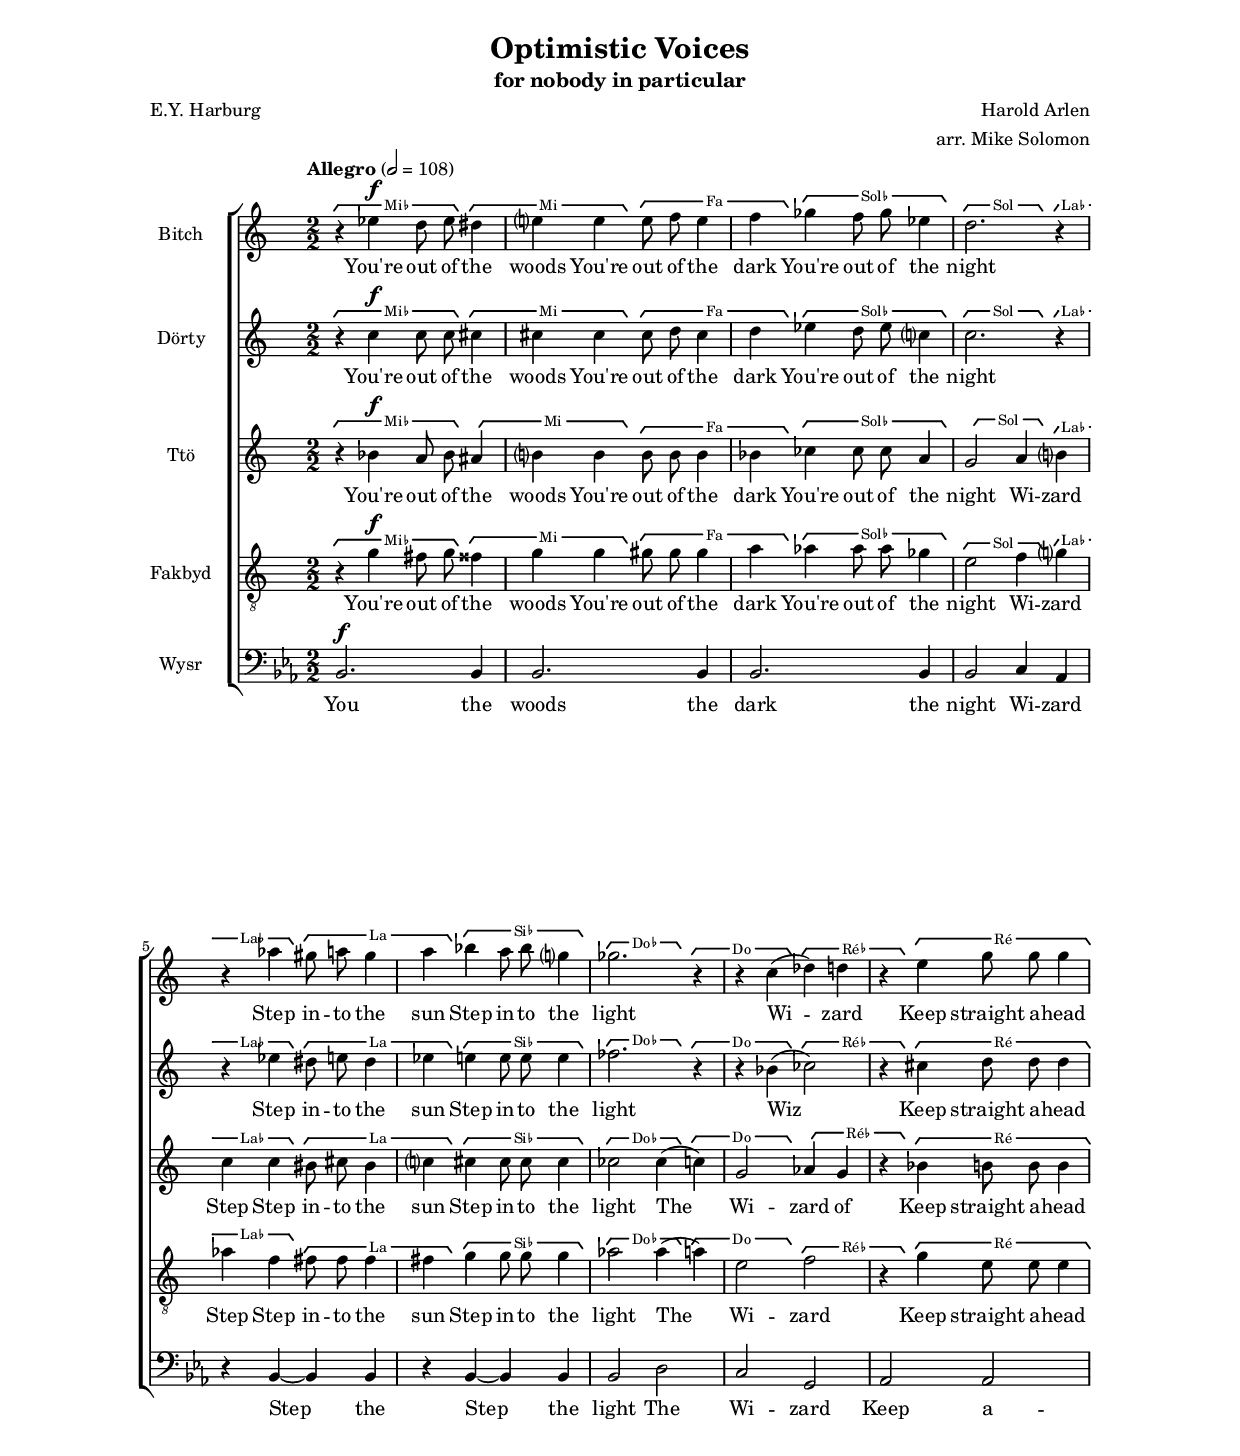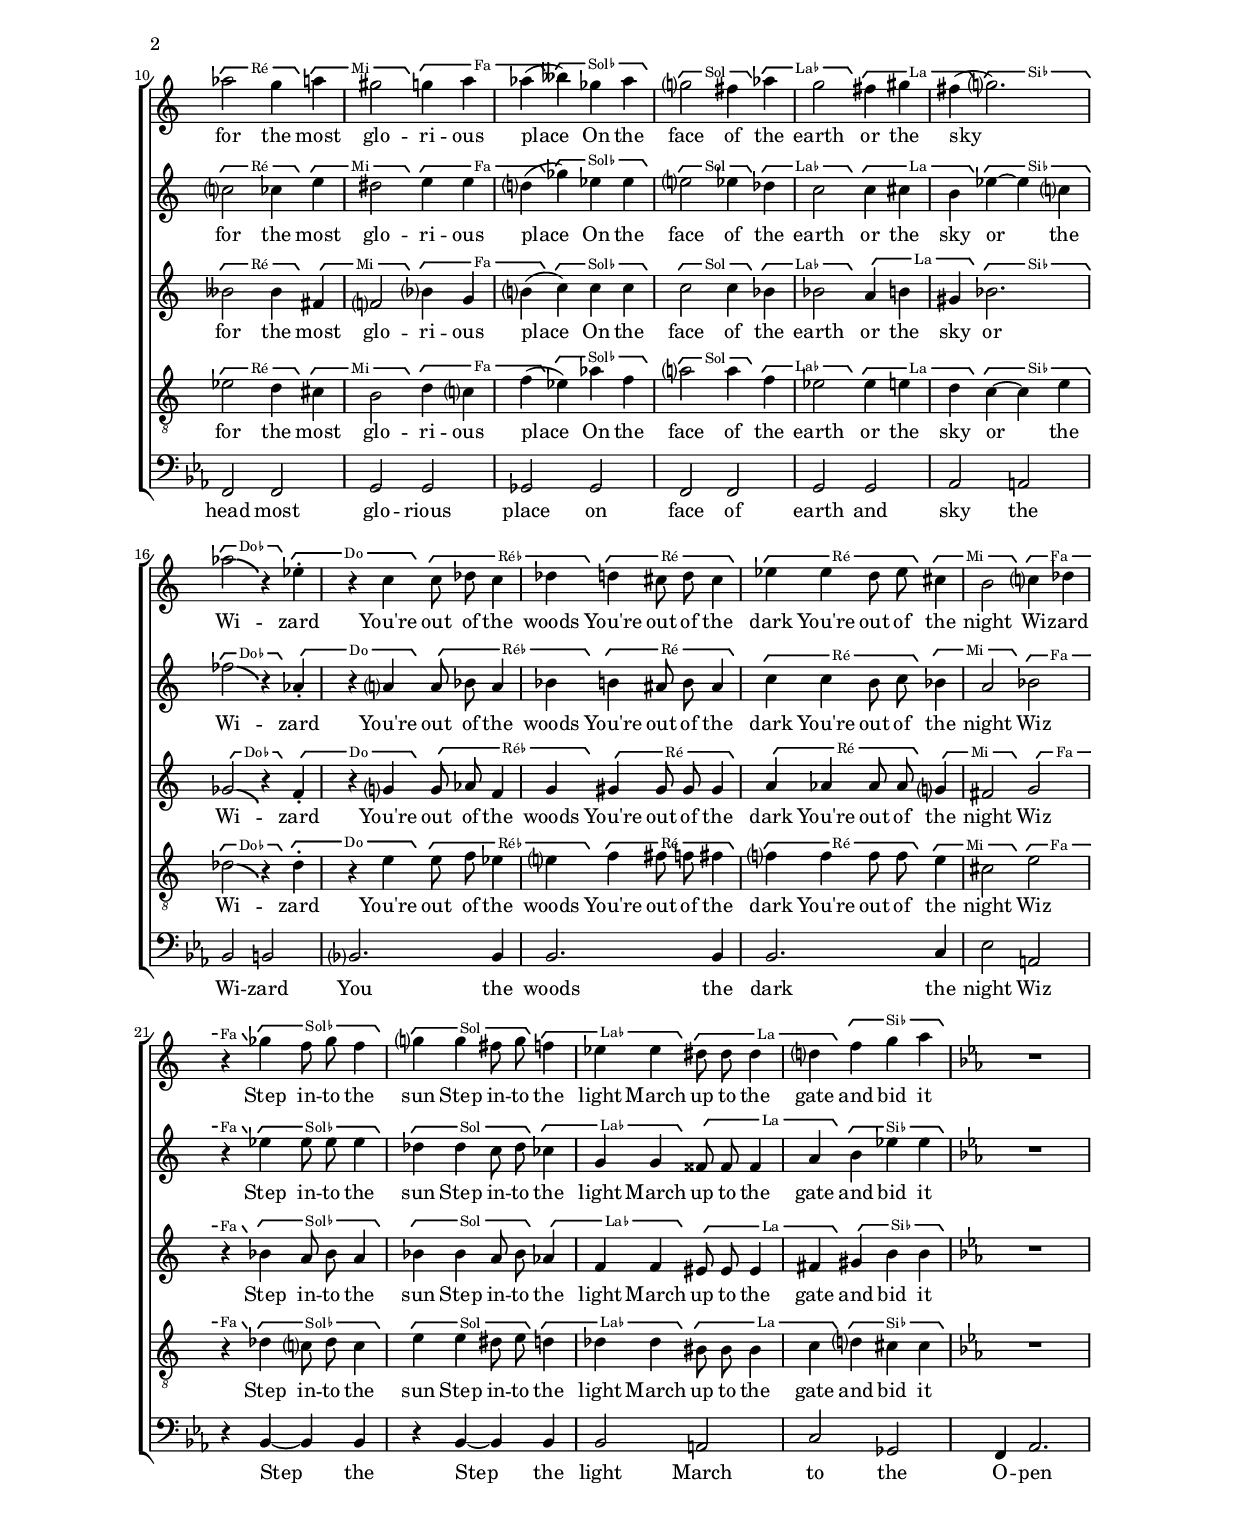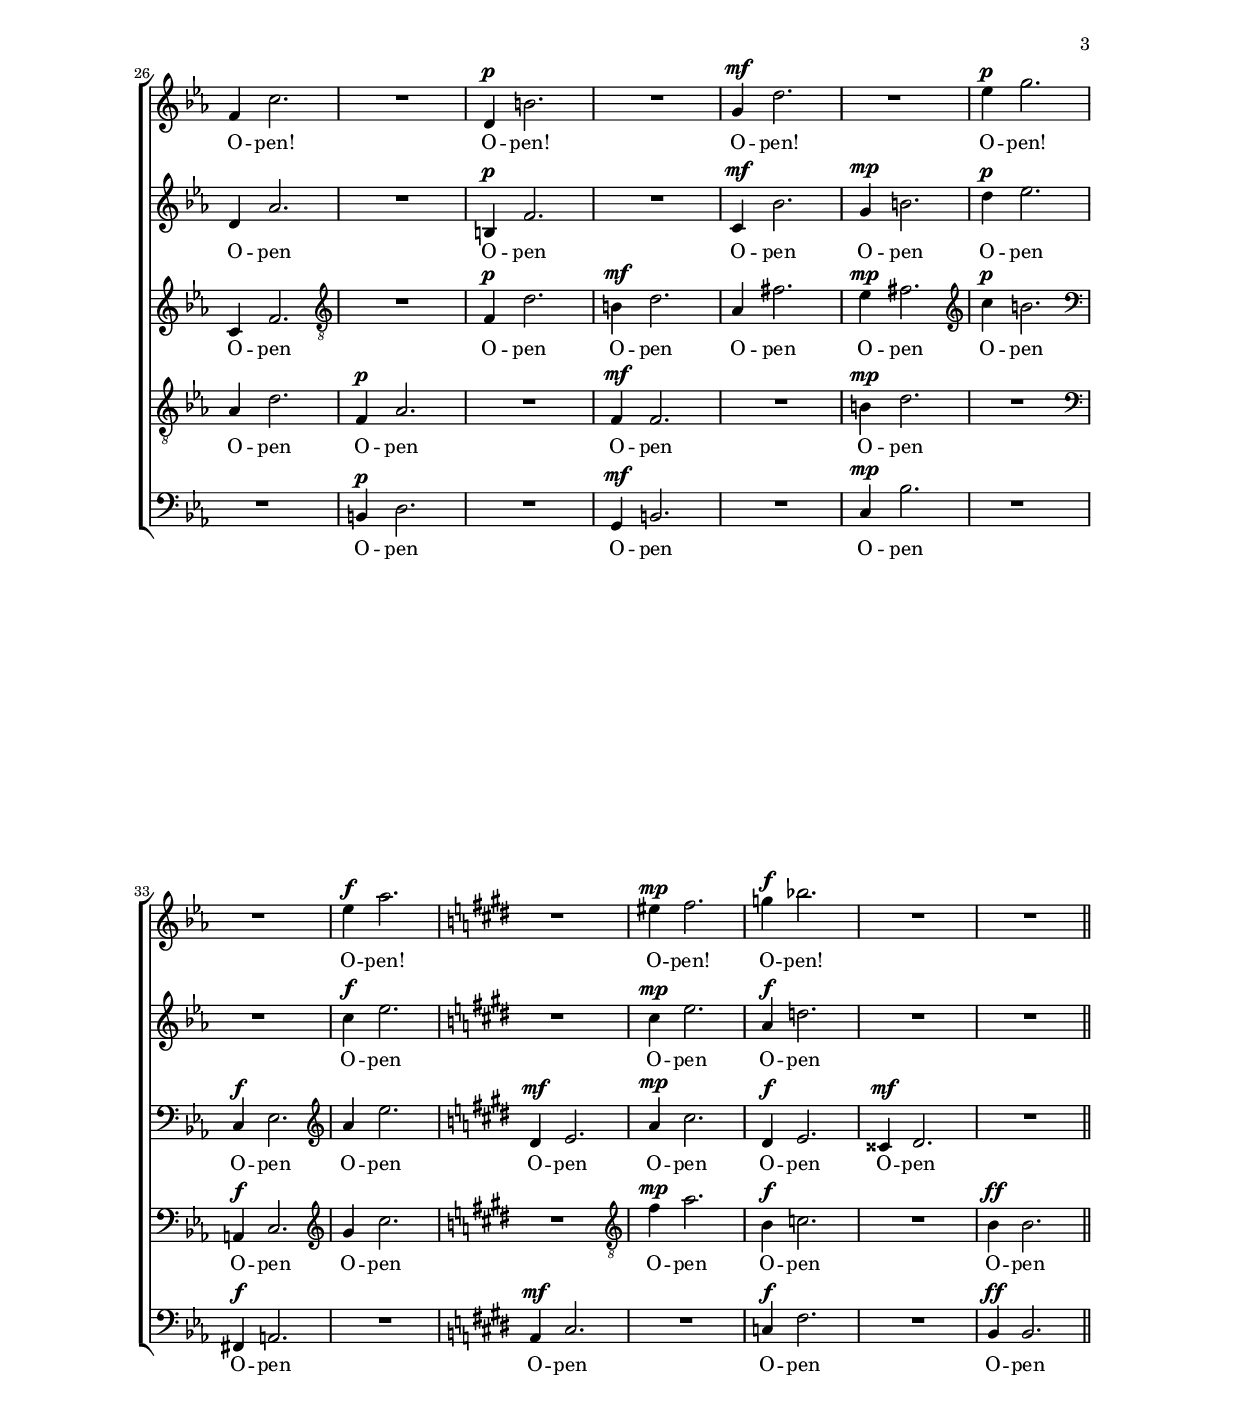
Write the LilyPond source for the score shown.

\version "2.17.0"
\include "defs-devel.ly"
\include "stylesheet.ly"

MyRed = \Red
MyBlack = \Black
myred = \once \override NoteHead.color = #red
myblack = \revert NoteHead.color
%MyRed = \revert NoteHead.color
%MyBlack = \revert NoteHead.color
%myred = \revert NoteHead.color
%myblack = \revert NoteHead.color

agogic = #(make-articulation "downbow")

\header {
  title = "Optimistic Voices"
  subtitle = \markup { for nobody in particular }
  composer = "Harold Arlen"
  poet = "E.Y. Harburg"
  arranger = "arr. Mike Solomon"
}

nothing = {}

marks = { << {
  \time 2/2
  \tempo "Allegro" 2=108
  \key ees \major
  s2.
  \key e \major
  s4 \mark "accel. poco a poco" s2
  \key f \major
  s2.
  \key ges \major
  s2.
  \key g \major
  s2.
  \key aes \major
  s2.
  \key a \major
  s2.
  \key bes \major
  s2.
  \key ces \major
  s2.
  \key c \major
  s2.
  \key des \major
  s2.
  \key d \major
  s2.
  \key ees \major
  s2.
  \key e \major
  s2.
  \key f \major
  s2.
  \key ges \major
  s2.
  \key g \major
  s2.
  \key aes \major
  s2.
  \key a \major
  s2.
  \key bes \major
  s2.
  \key ces \major
  s2.
  \key c \major
  s2.
  \key des \major
  s2.
  \key d \major
  s2.
  \key ees \major
  s2.
  \key e \major
  s2.
  \key f \major
  s2.
  \key ges \major
  s2.
  \key g \major
  s2.
  \key aes \major
  s2.
  \key a \major
  s2.
  \key bes \major
  s2.
} { \unfoldChange #200 #260 #192 \bar "||" } >> 
}
#(define-markup-command (smart-flat layout props text) (markup?)
  "nice looking flat"
  (interpret-markup layout props
    (markup #:normal-text #:concat (#:general-align Y UP text #:hspace 0.2 #:general-align Y UP #:smaller #:smaller #:smaller #:smaller #:flat))))

#(define (position-hack grob)
     (let* ((pos (ly:tuplet-bracket::calc-positions grob))
            (mx (max (car pos) (cdr pos))))
       (cons mx mx)))

marks = {
  \time 2/2
  \tempo "Allegro" 2=108
  \override TupletBracket.direction = #UP
  \override TupletBracket.bracket-flare = #'(0.5 . 0.5)
  \override TupletBracket.positions = #position-hack
  \override TupletBracket.bracket-visibility = ##t
  \set tupletFullLength = ##t
  %\set tupletFullLengthNote = ##t
  \override TupletNumber.text = \markup \smart-flat "Mi"
  \times 1/1 { s2. }
  \override TupletNumber.text = \markup \normal-text "Mi"
  \times 1/1 { s2. }
  \override TupletNumber.text = \markup \normal-text "Fa"
  \times 1/1 { s2. }
  \override TupletNumber.text = \markup \smart-flat "Sol"
  \times 1/1 { s2. }
  \override TupletNumber.text = \markup \normal-text "Sol"
  \times 1/1 { s2. }
  \override TupletNumber.text = \markup \smart-flat "La"
  \times 1/1 { s2. }
  \override TupletNumber.text = \markup \normal-text "La"
  \times 1/1 { s2. }
  \override TupletNumber.text = \markup \smart-flat "Si"
  \times 1/1 { s2. }
  \override TupletNumber.text = \markup \smart-flat "Do"
  \times 1/1 { s2. }
  \override TupletNumber.text = \markup \normal-text "Do"
  \times 1/1 { s2. }
  \override TupletNumber.text = \markup \smart-flat "Ré"
  \times 1/1 { s2. }
  \override TupletNumber.text = \markup \normal-text "Ré"
  \times 1/1 { s2. }
  \times 1/1 { s2. }
  \override TupletNumber.text = \markup \normal-text "Mi"
  \times 1/1 { s2. }
  \override TupletNumber.text = \markup \normal-text "Fa"
  \times 1/1 { s2. }
  \override TupletNumber.text = \markup \smart-flat "Sol"
  \times 1/1 { s2. }
  \override TupletNumber.text = \markup \normal-text "Sol"
  \times 1/1 { s2. }
  \override TupletNumber.text = \markup \smart-flat "La"
  \times 1/1 { s2. }
  \override TupletNumber.text = \markup \normal-text "La"
  \times 1/1 { s2. }
  \override TupletNumber.text = \markup \smart-flat "Si"
  \times 1/1 { s2. }
  \override TupletNumber.text = \markup \smart-flat "Do"
  \times 1/1 { s2. }
  \override TupletNumber.text = \markup \normal-text "Do"
  \times 1/1 { s2. }
  \override TupletNumber.text = \markup \smart-flat "Ré"
  \times 1/1 { s2. }
  \override TupletNumber.text = \markup \normal-text "Ré"
  \times 1/1 { s2. }
  \times 1/1 { s2. }
  \override TupletNumber.text = \markup \normal-text "Mi"
  \times 1/1 { s2. }
  \override TupletNumber.text = \markup \normal-text "Fa"
  \times 1/1 { s2. }
  \override TupletNumber.text = \markup \smart-flat "Sol"
  \times 1/1 { s2. }
  \override TupletNumber.text = \markup \normal-text "Sol"
  \times 1/1 { s2. }
  \override TupletNumber.text = \markup \smart-flat "La"
  \times 1/1 { s2. }
  \override TupletNumber.text = \markup \normal-text "La"
  \times 1/1 { s2. }
  \override TupletNumber.text = \markup \smart-flat "Si"
  \times 1/1 { s2. }
  s1*15 \bar "||"
}
prefatoryMatter = {
  #(set-accidental-style 'modern-cautionary)
}

soprano = \relative c'' { \autoBeamOff
  \prefatoryMatter
  %{ees%} r4 ees^\f d8 ees %{e%} dis4 |
  e e %{f%} e8 f e4 |
  f %{ges%} ges f8 ges ees4 %{g%} |
  d2. %{aes%} r4 |
  %%%
  r4 aes' %{a%} gis8 a gis4 |
  a4 %{bes%} bes a8 bes g4 %{ces%} |
  ges2. %{c%} r4 |
  r4 c, %{des%} ( des ) d |  %% TT sub...
  %%%%
  r4 %{d%} e4 g8 g g4 %{ees%} |
  aes2 g4 %{e%} a |
  gis2 %{f%} g4 a |
  aes4 ( %{ges%} beses4 ) ges aes |
  %%%
  %{g%} g2 fis4 %{aes%} aes4 |
  g2 %{a%} fis4 gis |
  fis4 %{bes%} ( g2. ) |
  aes2-\bendAfter #-3 r4 ees4-. |
  %%%
  r4 c4 %{des%} c8 des c4 |
  des4 %{d%} d cis8 d cis4 |
  %{ees%} ees4 ees d8 ees %{e%} cis4 |
  b2 %{f%} c4 des4 |
  %%%
  r4 %{ges%} ges f8 ges f4 |
  %{g%} g g4 fis8 g %{aes%} f4 |
  ees4 ees %{%} dis8 dis %{a%} dis4 |
  d4 %{bes%} f g a |
  \key ees \major
  R1 f,4 c'2. |
  R1 d,4^\p b'2. |
  R1 g4^\mf d'2. |
  R1 ees4^\p g2. |
  R1 ees4^\f aes2. |
  \key e \major
  R1 eis4^\mp fis2. |
  g4^\f bes2. |
  R1 |
  R1 |
}

sopranoWords = \lyricmode {
  You're out of the woods
  You're out of the dark
  You're out of the night
  Step in -- to the sun
  Step in -- to the light

  Wi -- zard

  Keep straight a -- head for the most glo -- ri -- ous place
  On the face of the earth or the sky

  Wi -- zard

  You're out of the woods
  You're out of the dark
  You're out of the night

  Wi -- zard

  Step in -- to the sun
  Step in -- to the light
  March up to the gate and bid it %open

  \repeat unfold 7 { O -- pen! }
}

mezzo = \relative c'' { \autoBeamOff
  \prefatoryMatter
  r4 c^\f c8 c cis4 |
  cis cis cis8 d cis4 |
  d ees d8 ees c4 |
  c2. r4 |
  r ees dis8 e8 dis4 |
  ees e e8 e e4 |
  fes2. r4 |
  r4 bes, ( ces2 ) |
  r4 cis4 d8 d d4 |
  c2 ces4 e |
  dis2 e4 e |
  d ( ges ) ees ees |
  e2 ees4 des |
  c2 c4 cis |
  b4 ees4 ~ ees c |
  fes2-\bendAfter #-3 r4 aes,-. |
  r4 a a8 bes a4
  bes b ais8 b ais4 |
  c4 c b8 c bes4 |
  a2 bes |
  r4 ees4 ees8 ees ees4 |
  des des c8 des ces4 |
  g g fisis8 fisis fisis4 |
  a4 b ees ees |
  \key ees \major
  R1 d,4 aes'2. |
  R1 b,4^\p f'2. |
  R1 c4^\mf bes'2. |
  g4^\mp b2. | d4^\p ees2. |
  R1 c4^\f ees2. |
  \key e \major
  R1 cis4^\mp e2. |
  a,4^\f d2. |
  R1 |
  R1 |
}

mezzoWords = \lyricmode {
  You're out of the woods
  You're out of the dark
  You're out of the night
  Step in -- to the sun
  Step in -- to the light

  Wiz

  Keep straight a -- head for the most glo -- ri -- ous place
  On the face of the earth or the sky

  or the
  Wi -- zard

  You're out of the woods
  You're out of the dark
  You're out of the night

  Wiz

  Step in -- to the sun
  Step in -- to the light
  March up to the gate and bid it %open
  \repeat unfold 8 { O -- pen }
}

alto = \relative c'' { \autoBeamOff
  \prefatoryMatter
  r4 bes^\f a8 bes ais4 |
  b4 b b8 b b4 |
  bes ces ces8 ces a4 |
  g2 a4 b |
  c4 c4 bis8 cis8 bis4 |
  c cis cis8 cis cis4 |
  ces2 ces4 ( c ) |
  g2 aes4 g |
  r4 bes b8 b b4 |
  beses2 beses4 fis |
  f2 bes4 g |
  b4 ( c ) c c |
  c2 c4 bes |
  bes2 a4 b4 |
  gis bes2. |
  ges2-\bendAfter #-3 r4 f-. |
  r4 g g8 aes f4
  g gis gis8 gis gis4 |
  a aes aes8 aes g4 |
  fis2 g |
  r4 bes4 a8 bes a4 |
  bes bes a8 bes aes4 |
  f f eis8 eis eis4 |
  fis4 gis b b |
  \key ees \major
  R1 c,4 f2. |
  \clef "treble_8"
  R1 f,4^\p d'2. |
  b4^\mf d2. |
  aes4 fis'2. |
  ees4^\mp fis2. |
  \clef treble
  c'4^\p b2. |
  \clef bass
  c,,4^\f ees2. |
  \clef treble
  aes'4 ees'2. |
  \key e \major
  dis,4^\mf e2. |
  a4^\mp cis2. |
  dis,4^\f e2. |
  cisis4^\mf dis2. |
  R1 |
}

altoWords = \lyricmode {
  You're out of the woods
  You're out of the dark
  You're out of the night

  Wi -- zard
  Step

  Step in -- to the sun
  Step in -- to the light

  The Wi -- zard of

  Keep straight a -- head for the most glo -- ri -- ous place
  On the face of the earth or the sky

  or
  Wi -- zard

  You're out of the woods
  You're out of the dark
  You're out of the night

  Wiz

  Step in -- to the sun
  Step in -- to the light
  March up to the gate and bid it %open
  \repeat unfold 12 { O -- pen } 
}

tenor = \relative c'' {
  \autoBeamOff
  \prefatoryMatter
  \clef "treble_8"
  r4 g^\f fis8 g fisis4 |
  g g gis8 gis gis4 |
  a aes4 aes8 aes ges4 |
  e2 f4 g |
  aes4 f fis8 fis fis4 |
  fis g g8 g g4 |
  aes2 aes4 ( a ) |
  e2 f2 | 
  r4 g e8 e e4 |
  ees2 d4 cis |
  b2 d4 c |
  f4 ( ees ) aes f |
  a2 a4 f |
  ees2 ees4 e4 |
  d4 c ~ c4 e |
  des2-\bendAfter #-3 r4 des-. | % jajaja TT Sub h4x0r
  r4 e e8 f ees4
  e f fis8 f fis4 |
  f f f8 f e4 |
  cis2 e |
  r4 des c8 des c4 |
  e e dis8 e d4 |
  des des bis8 bis bis4 |
  c4 d cis cis |
  \key ees \major
  R1 |
  aes4 d2. |
  f,4^\p aes2. |
  R1 |
  f4^\mf f2. |
  R1 |
  b4^\mp d2. |
  R1 |
  \clef bass
  a,4^\f c2. |
  \clef treble
  g''4 c2. |
  \key e \major
  R1 |
  \clef "treble_8"
  fis,4^\mp a2. |
  b,4^\f c2. |
  R1 |
  b4^\ff b2. |
  
}

tenorWords = \lyricmode {
  You're out of the woods
  You're out of the dark
  You're out of the night

  Wi -- zard
  Step

  Step in -- to the sun
  Step in -- to the light

  The Wi -- zard

  Keep straight a -- head for the most glo -- ri -- ous place
  On the face of the earth or the sky

  or the
  Wi -- zard

  You're out of the woods
  You're out of the dark
  You're out of the night

  Wiz

  Step in -- to the sun
  Step in -- to the light
  March up to the gate and bid it %open
  \repeat unfold 9 { O -- pen }
}

bass = \relative c {
  \autoBeamOff
  \prefatoryMatter
  \clef bass
  bes2.^\f bes4 |
  bes2. bes4 |
  bes2. bes4 |
  bes2 c4 aes |
  r4 bes ~ bes bes |
  r4 bes ~ bes bes |
  bes2 d |
  c g |
  aes2 aes
  f f |
  g2 g |
  ges ges |
  f f |
  g g |
  aes a |
  bes b |
  bes2. bes4 |
  bes2. bes4 |
  bes2. c4 |
  ees2 a, |
  r4 bes ~ bes bes |
  r4 bes ~ bes bes |  
  bes2 a |
  c ges |
  f4 aes2. |
  R1 |
  b4^\p d2. |
  R1 |
  g,4^\mf b2. |
  R1 |
  c4^\mp bes'2. |
  R1 |
  fis,4^\f a2. |
  R1 |
  \key e \major
  a4^\mf cis2. |
  R1 |
  c4^\f fis2. |
  R1 |
  b,4^\ff b2. |
}

bassWords = \lyricmode {
  You
  the woods
  the dark
  the night Wi -- zard
  Step the
  Step the
  light
  The Wi -- zard
  Keep a -- head
  most
  glo -- rious
  place
  on 
  face of
  earth and
  sky
  the Wi -- zard
  You
  the woods
  the dark
  the night Wiz
  Step the
  Step the
  light March to the
  \repeat unfold 8 { O -- pen }
}
%%% SCORE

\score {
  \new ChoirStaff <<
    \new Staff \with { instrumentName = \bitchName %shortInstrumentName = #"M."
} <<
      \new Voice = "soprano" { << { \numericTimeSignature
        \soprano
      } {
        \marks
      } {
        \nothing
      }>> }
      \new Lyrics \lyricsto "soprano" {
        \sopranoWords
      }
    >>
    \new Staff \with { instrumentName = \dortyName %shortInstrumentName = #"E."
} <<
      \new Voice = "mezzo" { << { \numericTimeSignature
        \mezzo
      } {
        \marks
      } >> }
      \new Lyrics \lyricsto "mezzo" {
        \mezzoWords
      }
    >>
    \new Staff \with { instrumentName = \ttoName %shortInstrumentName = #"Mk."
} <<
      \new Voice = "alto" { << { \numericTimeSignature
        \alto
      } {
        \marks
      } >> }
      \new Lyrics \lyricsto "alto" {
        \altoWords
      }
    >>
    \new Staff \with { instrumentName = \fakbydName %shortInstrumentName = #"R."
} <<
      \new Voice = "tenor" { << { \numericTimeSignature
        \tenor
      } {
        \marks
      } >> }
      \new Lyrics \lyricsto "tenor" {
        \tenorWords
      }
    >>
    \new Staff \with { instrumentName = \wysrName %shortInstrumentName = #"P." %\markup { \concat { E \super u . } }
} <<
      \new Voice = "bass" { << { \numericTimeSignature
        \key ees \major \bass
      } {
        
      } >> }
      \new Lyrics \lyricsto "bass" {
        \bassWords
      }
    >>
  >>
  \layout {
    \context {
      \Voice
      \consists "Horizontal_bracket_engraver"
      \override TextScript #'layer = #6
      \override NoteHead #'layer = #7
      \override Glissando #'breakable = ##t
      \override TupletNumber #'breakable = ##t
      \override TupletBracket #'breakable = ##t
      \override DynamicLineSpanner #'direction = #UP
      %\override Slur #'direction = #UP
      \remove "Forbid_line_break_engraver"
    }
    \context {
      \Staff
      %\consists "Metronome_mark_engraver"
      \override TimeSignature #'style = #'numbered
      \override StaffSymbol #'layer = #4
      \override TimeSignature #'layer = #3
      \override TimeSignature #'whiteout = ##t
    }
    \context {
      \Lyrics
      %\override LyricText #'whiteout = ##t
      \override LyricText #'layer = #6
    }
    \context {
      \Score
      %\remove "Metronome_mark_engraver"
      \override NonMusicalPaperColumn #'allow-loose-spacing = ##f
    }
  }
}

%%% piano redux
%{
\score {
  \new PianoStaff <<
    \new Staff <<
      \new Voice = "1" { \voiceOne << \soprano \marks >> }
      \new Voice = "2" { \voiceTwo \mezzo }
      \new Voice = "3" { \voiceThree \alto }
    >>
    \new Staff <<
      \new Voice = "4" { \voiceOne << \tenor \marks >> }
      \new Voice = "5" { \voiceTwo \bass }
    >>
  >>
  \layout {
    \context {
      \Voice
      \override TextScript #'layer = #6
      \override NoteHead #'layer = #7
      \override Glissando #'breakable = ##t
      \override TupletNumber #'breakable = ##t
      \override TupletBracket #'breakable = ##t
      \remove "Forbid_line_break_engraver"
    }
    \context {
      \Staff
      %\consists "Metronome_mark_engraver"
      \override TimeSignature #'style = #'numbered
      \override StaffSymbol #'layer = #4
      \override TimeSignature #'layer = #3
      \override TimeSignature #'whiteout = ##t
    }
    \context {
      \Lyrics
      %\override LyricText #'whiteout = ##t
      \override LyricText #'layer = #6
    }
    \context {
      \Score
      %\remove "Metronome_mark_engraver"
      \override NonMusicalPaperColumn #'allow-loose-spacing = ##f
    }
  }
}
%}
%%% MIDI

\score {
  \new ChoirStaff <<
    \new Staff \with { instrumentName = \bitchName %shortInstrumentName = #"M."
} <<
      \new Voice = "soprano" { << { \numericTimeSignature
        \soprano
      } {
        \marks
      } >> }
      \new Lyrics \lyricsto "soprano" {
        \sopranoWords
      }
    >>
    \new Staff \with { instrumentName = \dortyName %shortInstrumentName = #"E."
} <<
      \new Voice = "mezzo" { \numericTimeSignature
        \mezzo
      }
      \new Lyrics \lyricsto "mezzo" {
        \mezzoWords
      }
    >>
    \new Staff \with { instrumentName = \ttoName %shortInstrumentName = #"Mk."
} <<
      \new Voice = "alto" { \numericTimeSignature
        \alto
      }
      \new Lyrics \lyricsto "alto" {
        \altoWords
      }
    >>
    \new Staff \with { instrumentName = \fakbydName %shortInstrumentName = #"R."
} <<
      \new Voice = "tenor" { \numericTimeSignature
        \tenor
      }
      \new Lyrics \lyricsto "tenor" {
        \tenorWords
      }
    >>
    \new Staff \with { instrumentName = \wysrName %shortInstrumentName = #"P." %\markup { \concat { E \super u . } }
} <<
      \new Voice = "bass" { \numericTimeSignature
        \bass
      }
      \new Lyrics \lyricsto "bass" {
        \bassWords
      }
    >>
  >>
  \midi {}
}
